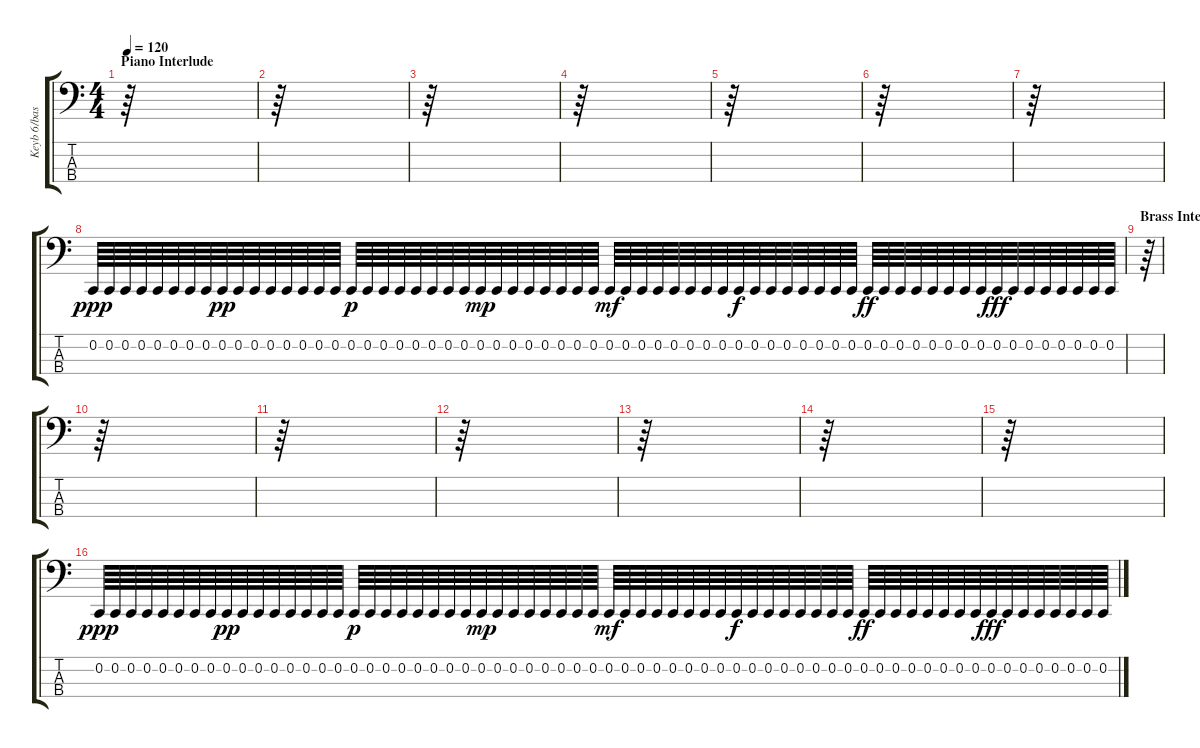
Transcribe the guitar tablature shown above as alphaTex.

\track ("Keyb 6/bass" "Keyb 6/bas") {instrument timpani}
\staff {score tabs}
\tuning (F2 C2 G1 C1) {hide}
\ts (4 4)
\section ("" "Piano Interlude")
\tempo 120
\clef f4
\ks c
r.64{dy f} |
r.64 |
r.64 |
r.64 |
r.64 |
r.64 |
r.64 |
0.2.64{dy ppp} 0.2.64 0.2.64 0.2.64 0.2.64 0.2.64 0.2.64 0.2.64 0.2.64{dy pp} 0.2.64 0.2.64 0.2.64 0.2.64 0.2.64 0.2.64 0.2.64 0.2.64{dy p} 0.2.64 0.2.64 0.2.64 0.2.64 0.2.64 0.2.64 0.2.64 0.2.64{dy mp} 0.2.64 0.2.64 0.2.64 0.2.64 0.2.64 0.2.64 0.2.64 0.2.64{dy mf} 0.2.64 0.2.64 0.2.64 0.2.64 0.2.64 0.2.64 0.2.64 0.2.64{dy f} 0.2.64 0.2.64 0.2.64 0.2.64 0.2.64 0.2.64 0.2.64 0.2.64{dy ff} 0.2.64 0.2.64 0.2.64 0.2.64 0.2.64 0.2.64 0.2.64 0.2.64{dy fff} 0.2.64 0.2.64 0.2.64 0.2.64 0.2.64 0.2.64 0.2.64 |
\section ("" "Brass Interlude")
r.64 |
r.64 |
r.64 |
r.64 |
r.64 |
r.64 |
r.64 |
0.2.64{dy ppp} 0.2.64 0.2.64 0.2.64 0.2.64 0.2.64 0.2.64 0.2.64 0.2.64{dy pp} 0.2.64 0.2.64 0.2.64 0.2.64 0.2.64 0.2.64 0.2.64 0.2.64{dy p} 0.2.64 0.2.64 0.2.64 0.2.64 0.2.64 0.2.64 0.2.64 0.2.64{dy mp} 0.2.64 0.2.64 0.2.64 0.2.64 0.2.64 0.2.64 0.2.64 0.2.64{dy mf} 0.2.64 0.2.64 0.2.64 0.2.64 0.2.64 0.2.64 0.2.64 0.2.64{dy f} 0.2.64 0.2.64 0.2.64 0.2.64 0.2.64 0.2.64 0.2.64 0.2.64{dy ff} 0.2.64 0.2.64 0.2.64 0.2.64 0.2.64 0.2.64 0.2.64 0.2.64{dy fff} 0.2.64 0.2.64 0.2.64 0.2.64 0.2.64 0.2.64 0.2.64
